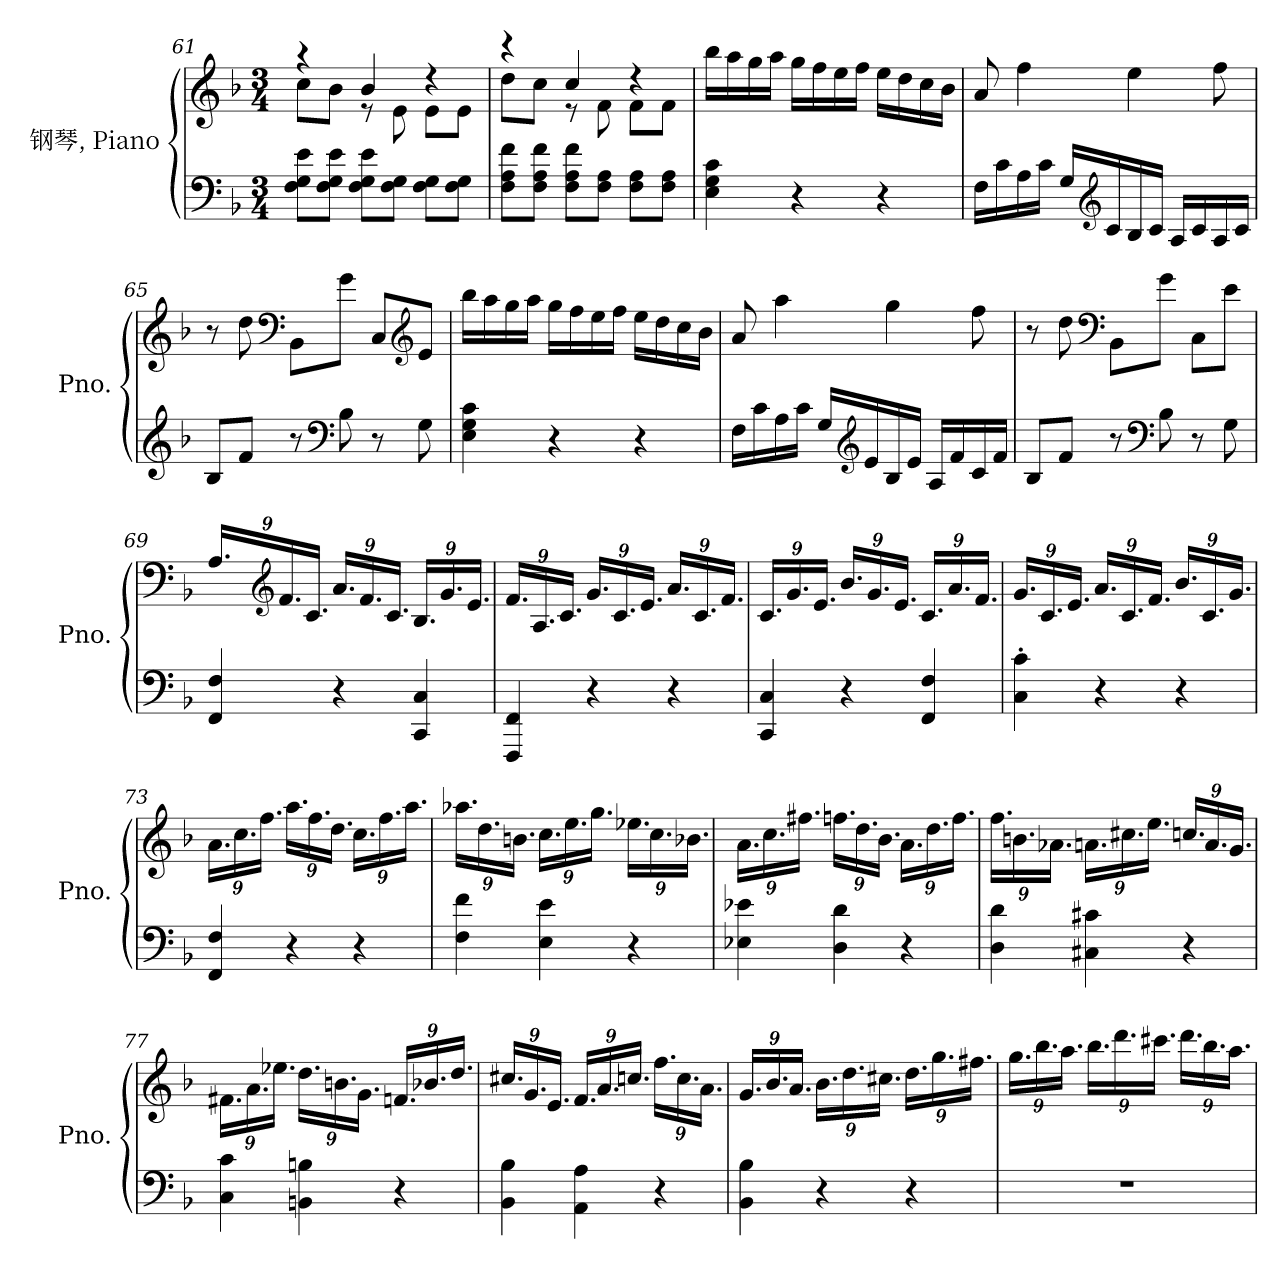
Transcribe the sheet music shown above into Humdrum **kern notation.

**kern	**kern
*part1	*part1
*staff2	*staff1
*I"钢琴, Piano	*
*I'Pno.	*
*clefF4	*clefG2
*k[b-]	*k[b-]
*M3/4	*M3/4
=61	=61
*	*^
8F\ 8G\ 8e\L	4r	8cc\L
8F\ 8G\ 8e\J	.	8b-\J
8F\ 8G\ 8e\L	4b-/	8r
8F\ 8G\J	.	8e\
8F\ 8G\L	4r	8e\L
8F\ 8G\J	.	8e\J
!!LO:PB:g=z	!!
=62	=62	=62
8F\ 8A\ 8f\L	4r	8dd\L
8F\ 8A\ 8f\J	.	8cc\J
8F\ 8A\ 8f\L	4cc/	8r
8F\ 8A\J	.	8f\
8F\ 8A\L	4r	8f\L
8F\ 8A\J	.	8f\J
*	*v	*v
=63	=63
4E\ 4G\ 4c\	16bb-\LL
.	16aa\
.	16gg\
.	16aa\JJ
4r	16gg\LL
.	16ff\
.	16ee\
.	16ff\JJ
4r	16ee\LL
.	16dd\
.	16cc\
.	16b-\JJ
=64	=64
16F\LL	8a/
16c\	.
16A\	4ff\
16c\JJ	.
16G/LL	.
*clefG2	*
16c/	.
16B-/	4ee\
16c/JJ	.
16A/LL	.
16c/	.
16A/	8ff\
16c/JJ	.
!!LO:LB:g=z
=65	=65
8B-/L	8r
8f/J	8dd\
*	*clefF4
8r	8BB-\L
*clefF4	*
8B-\	8g\J
8r	8C/L
*	*clefG2
8G\	8e/J
=66	=66
4E\ 4G\ 4c\	16bb-\LL
.	16aa\
.	16gg\
.	16aa\JJ
4r	16gg\LL
.	16ff\
.	16ee\
.	16ff\JJ
4r	16ee\LL
.	16dd\
.	16cc\
.	16b-\JJ
=67	=67
16F\LL	8a/
16c\	.
16A\	4aa\
16c\JJ	.
16G/LL	.
*clefG2	*
16e/	.
16B-/	4gg\
16e/JJ	.
16A/LL	.
16f/	.
16c/	8ff\
16f/JJ	.
!!LO:LB:g=z
=68	=68
8B-/L	8r
8f/J	8dd\
*	*clefF4
8r	8BB-\L
*clefF4	*
8B-\	8g\J
8r	8C\L
8G\	8e\J
=69	=69
*	*Xbrackettup
4FF/ 4F/	18.A/LL
*	*clefG2
.	18.f/
.	18.c/JJ
4r	18.a/LL
.	18.f/
.	18.c/JJ
4CC/ 4C/	18.B-/LL
.	18.g/
.	18.e/JJ
=70	=70
4FFF/ 4FF/	18.f/LL
.	18.A/
.	18.c/JJ
4r	18.g/LL
.	18.c/
.	18.e/JJ
4r	18.a/LL
.	18.c/
.	18.f/JJ
!!LO:LB:g=z
=71	=71
4CC/ 4C/	18.c/LL
.	18.g/
.	18.e/JJ
4r	18.b-/LL
.	18.g/
.	18.e/JJ
4FF/ 4F/	18.c/LL
.	18.a/
.	18.f/JJ
=72	=72
4C\' 4c\'	18.g/LL
.	18.c/
.	18.e/JJ
4r	18.a/LL
.	18.c/
.	18.f/JJ
4r	18.b-/LL
.	18.c/
.	18.g/JJ
=73	=73
4FF/ 4F/	18.a\LL
.	18.cc\
.	18.ff\JJ
4r	18.aa\LL
.	18.ff\
.	18.dd\JJ
4r	18.cc\LL
.	18.ff\
.	18.aa\JJ
!!LO:LB:g=z
=74	=74
4F\ 4f\	18.aa-X\LL
.	18.dd\
.	18.bn\JJ
4E\ 4e\	18.cc\LL
.	18.ee\
.	18.gg\JJ
4r	18.ee-X\LL
.	18.cc\
.	18.b-X\JJ
=75	=75
4E-X\ 4e-X\	18.a\LL
.	18.cc\
.	18.ff#X\JJ
4D\ 4d\	18.ffn\LL
.	18.dd\
.	18.b-\JJ
4r	18.a\LL
.	18.dd\
.	18.ff\JJ
!!LO:LB:g=z
=76	=76
4D\ 4d\	18.ff\LL
.	18.bn\
.	18.a-X\JJ
4C#X\ 4c#X\	18.an\LL
.	18.cc#X\
.	18.ee\JJ
4r	18.ccn/LL
.	18.a/
.	18.g/JJ
=77	=77
4C\ 4c\	18.f#X\LL
.	18.a\
.	18.ee-X\JJ
4BBn\ 4Bn\	18.dd\LL
.	18.bn\
.	18.g\JJ
4r	18.fn/LL
.	18.b-X/
.	18.dd/JJ
!!LO:PB:g=z
=78	=78
4BB-\ 4B-\	18.cc#X/LL
.	18.g/
.	18.e/JJ
4AA\ 4A\	18.f/LL
.	18.a/
.	18.ccn/JJ
4r	18.ff\LL
.	18.cc\
.	18.a\JJ
=79	=79
4BB-\ 4B-\	18.g/LL
.	18.b-/
.	18.a/JJ
4r	18.b-\LL
.	18.dd\
.	18.cc#X\JJ
4r	18.dd\LL
.	18.gg\
.	18.ff#X\JJ
!!LO:LB:g=z
=80	=80
2.r	18.gg\LL
.	18.bb-\
.	18.aa\JJ
.	18.bb-\LL
.	18.ddd\
.	18.ccc#X\JJ
.	18.ddd\LL
.	18.bb-\
.	18.aa\JJ
=	=
*-	*-
